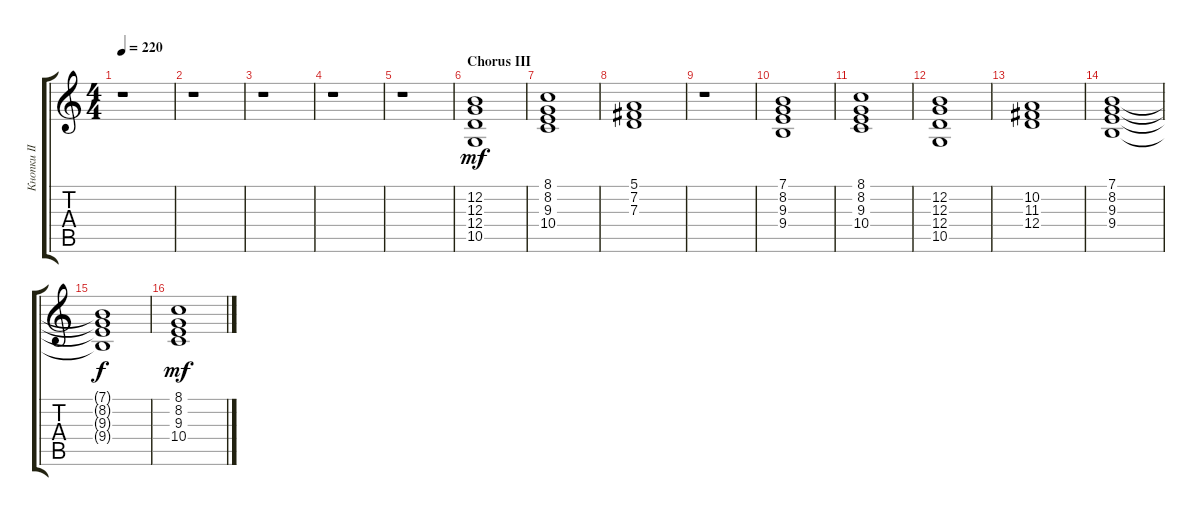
\track ("Кнопки II" "Кнопки II") {instrument choiraahs}
\staff {score tabs}
\tuning (E4 B3 G3 D3 A2 E2) {hide}
\ts (4 4)
\tempo 220
\clef g2
\ks c
r.1{dy mf} |
r.1 |
r.1 |
r.1 |
r.1 |
\section ("" "Chorus III")
(12.2 12.3 12.4 10.5).1 |
(8.1 8.2 9.3 10.4).1 |
(5.1 7.2 7.3).1 |
r.1 |
(7.1 8.2 9.3 9.4).1 |
(8.1 8.2 9.3 10.4).1 |
(12.2 12.3 12.4 10.5).1 |
(10.2 11.3 12.4).1 |
(7.1 8.2 9.3 9.4).1 |
(7.1{t} 8.2{t} 9.3{t} 9.4{t}).1{dy f} |
(8.1 8.2 9.3 10.4).1{dy mf}
